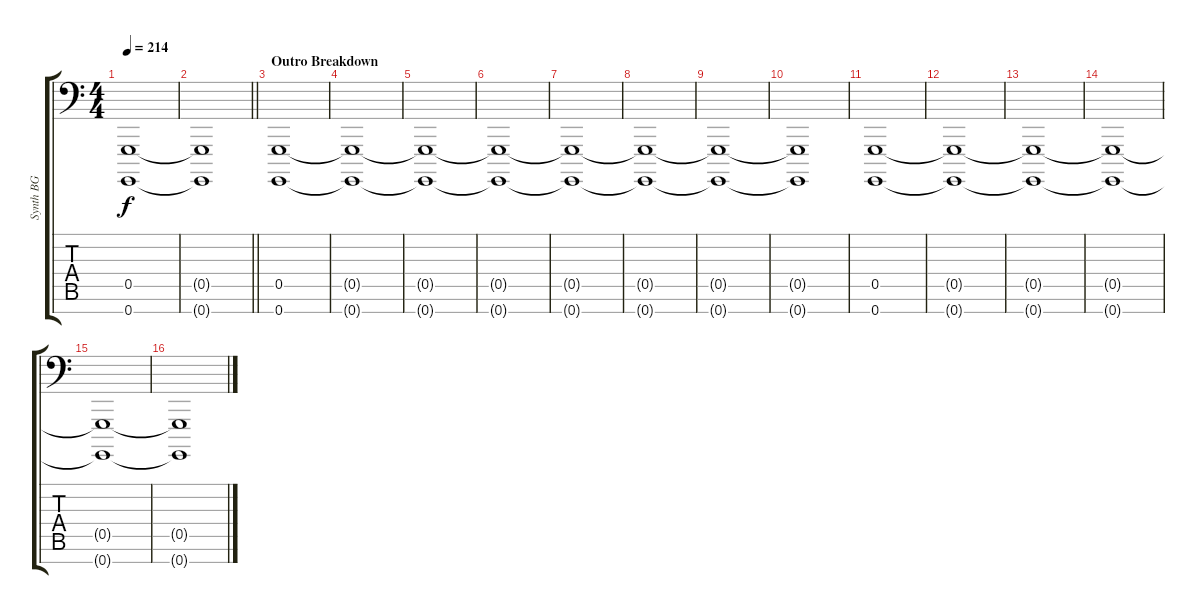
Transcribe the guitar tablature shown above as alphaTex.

\track ("Synth BG" "Synth BG") {instrument pad8sweep}
\staff {score tabs}
\tuning (D4 A3 F3 C2 G1 D1 G0) {hide}
\ts (4 4)
\tempo 214
\clef f4
\ks c
(0.5{t} 0.7{t}).1{dy f} |
\barLineRight lightlight
(0.5{t} 0.7{t}).1 |
\section ("" "Outro Breakdown")
(0.5 0.7).1 |
(0.5{t} 0.7{t}).1 |
(0.5{t} 0.7{t}).1 |
(0.5{t} 0.7{t}).1 |
(0.5{t} 0.7{t}).1 |
(0.5{t} 0.7{t}).1 |
(0.5{t} 0.7{t}).1 |
(0.5{t} 0.7{t}).1 |
(0.5 0.7).1 |
(0.5{t} 0.7{t}).1 |
(0.5{t} 0.7{t}).1 |
(0.5{t} 0.7{t}).1 |
(0.5{t} 0.7{t}).1 |
(0.5{t} 0.7{t}).1
